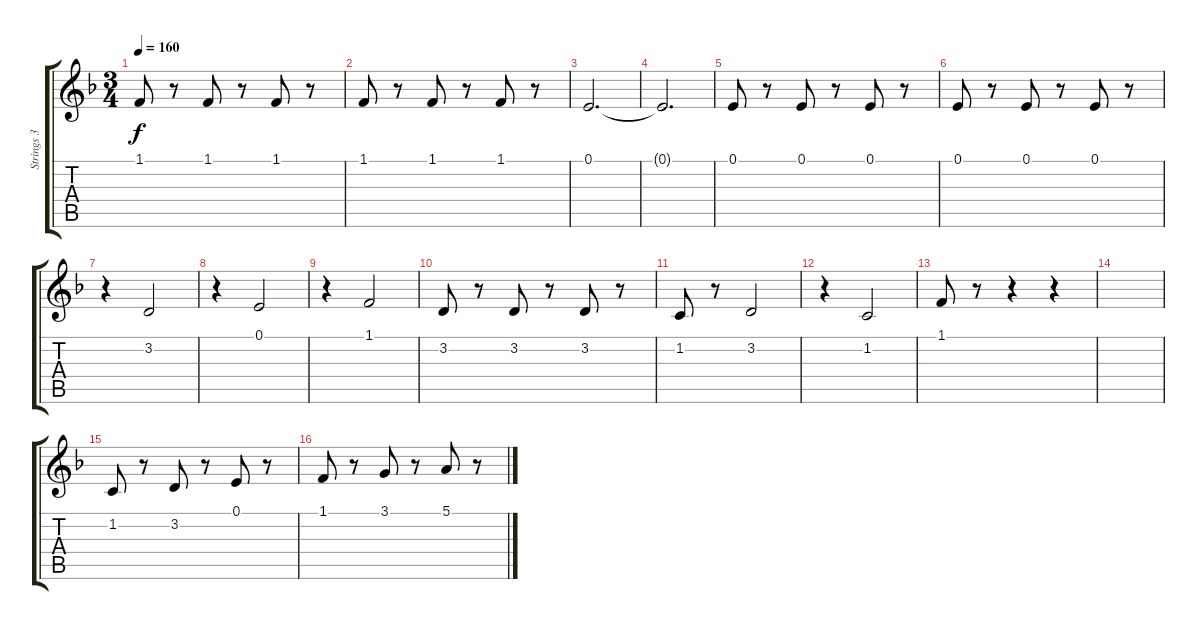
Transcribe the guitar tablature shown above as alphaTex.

\track ("Strings 3" "Strings 3") {instrument stringensemble1}
\staff {score tabs}
\tuning (E4 B3 G3 D3 A2 E2) {hide}
\ts (3 4)
\tempo 160
\clef g2
\ks f
1.1{t}.8{dy f} r.8 1.1.8 r.8 1.1.8 r.8 |
1.1.8 r.8 1.1.8 r.8 1.1.8 r.8 |
0.1.2{d} |
0.1{t}.2{d} |
0.1.8 r.8 0.1.8 r.8 0.1.8 r.8 |
0.1.8 r.8 0.1.8 r.8 0.1.8 r.8 |
r.4 3.2.2 |
r.4 0.1.2 |
r.4 1.1.2 |
3.2.8 r.8 3.2.8 r.8 3.2.8 r.8 |
1.2.8 r.8 3.2.2 |
r.4 1.2.2 |
1.1.8 r.8 r.4 r.4 |
|
1.2.8 r.8 3.2.8 r.8 0.1.8 r.8 |
1.1.8 r.8 3.1.8 r.8 5.1.8 r.8
